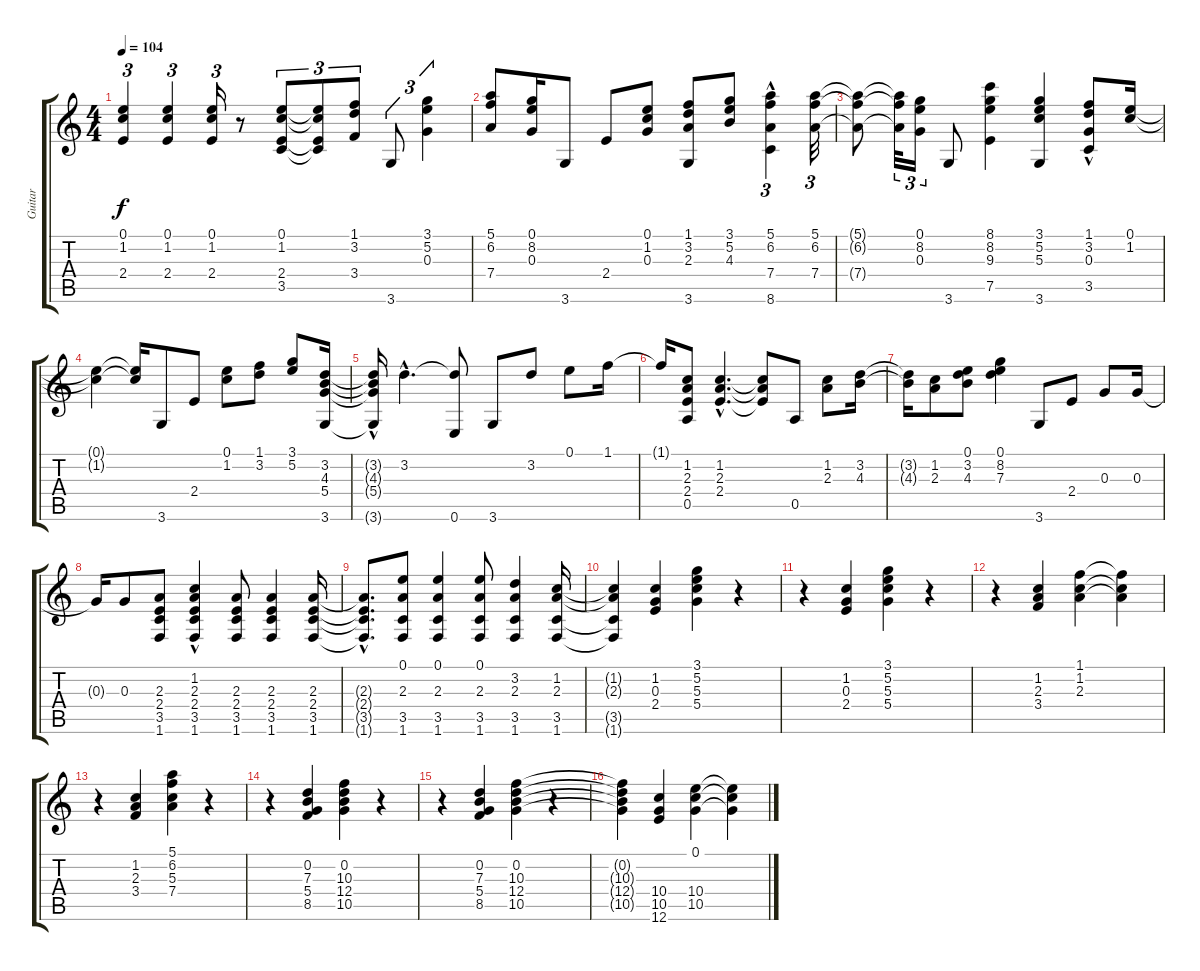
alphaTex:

\track ("Guitar" "Guitar") {instrument acousticguitarnylon}
\staff {score tabs}
\tuning (E4 B3 G3 D3 A2 E2) {hide}
\ts (4 4)
\tempo 104
\clef g2
\ks c
(0.1 1.2 2.4).4{tu (3 2) dy f} (0.1 1.2 2.4).4{tu (3 2)} (0.1 1.2 2.4).16{tu (3 2)} r.8 (0.1 1.2 2.4 3.5).8{tu (3 2)} (0.1{t} 1.2{t} 2.4{t} 3.5{t}).8{tu (3 2)} (1.1 3.2 3.4).8{tu (3 2)} 3.6.8{tu (3 2)} (3.1 5.2 0.3).4{tu (3 2)} |
(5.1 6.2 7.4).8 (0.1 8.2 0.3).16 3.6.8 2.4.8 (0.1 1.2 0.3).8 (1.1 3.2 2.3 3.6).8 (3.1 5.2 4.3).8 (5.1 6.2 7.4 8.6{hac}).4{tu (3 2)} (5.1 6.2 7.4).32{tu (3 2)} |
(5.1{t} 6.2{t} 7.4{t}).8 (5.1{t} 6.2{t} 7.4{t}).32{tu (3 2)} (0.1 8.2 0.3).16{tu (3 2)} 3.6.8 (8.1 8.2 9.3 7.5).4 (3.1 5.2 5.3 3.6).4 (1.1 3.2 0.3{hac} 3.5).8 (0.1 1.2).16 |
(0.1{t} 1.2{t}).4 (0.1{t} 1.2{t}).16 3.6.8 2.4.8 (0.1 1.2).8 (1.1 3.2).8 (3.1 5.2).8 (3.2 4.3 5.4 3.6).16 |
(3.2{t} 4.3{t} 5.4{t} 3.6{hac t}).16 3.2{hac}.4{d} (3.2{t} 0.6).8 3.6.8 3.2.8 0.1.8 1.1.16 |
1.1{t}.16 (1.2 2.3 2.4 0.5).8 (1.2{hac} 2.3{hac} 2.4{hac}).4{d} (1.2{t} 2.3{t} 2.4{t}).8 0.5.8 (1.2 2.3).8 (3.2 4.3).16 |
(3.2{t} 4.3{t}).16 (1.2 2.3).8 (0.1 3.2 4.3).8 (0.1 8.2 7.3).4 3.6.8 2.4.8 0.3.8 0.3.16 |
0.3{t}.16 0.3.8 (2.3 2.4 3.5 1.6).8 (1.2{hac} 2.3 2.4 3.5 1.6).4 (2.3 2.4 3.5 1.6).8 (2.3 2.4 3.5 1.6).4 (2.3 2.4 3.5 1.6).16 |
(2.3{hac t} 2.4{hac t} 3.5{hac t} 1.6{hac t}).8{d} (0.1 2.3 3.5 1.6).8 (0.1 2.3 3.5 1.6).4 (0.1 2.3 3.5 1.6).8 (3.2 2.3 3.5 1.6).4 (1.2 2.3 3.5 1.6).16 |
(1.2{t} 2.3{t} 3.5{t} 1.6{t}).4 (1.2 0.3 2.4).4 (3.1 5.2 5.3 5.4).4 r.4 |
r.4 (1.2 0.3 2.4).4 (3.1 5.2 5.3 5.4).4 r.4 |
r.4 (1.2 2.3 3.4).4 (1.1 1.2 2.3).4 (1.1{t} 1.2{t} 2.3{t}).4 |
r.4 (1.2 2.3 3.4).4 (5.1 6.2 5.3 7.4).4 r.4 |
r.4 (0.2 7.3 5.4 8.5).4 (0.2 10.3 12.4 10.5).4 r.4 |
r.4 (0.2 7.3 5.4 8.5).4 (0.2 10.3 12.4 10.5).4 r.4 |
(0.2{t} 10.3{t} 12.4{t} 10.5{t}).4 (10.4 10.5 12.6).4 (0.1 10.4 10.5).4 (0.1{t} 10.4{t} 10.5{t}).4
